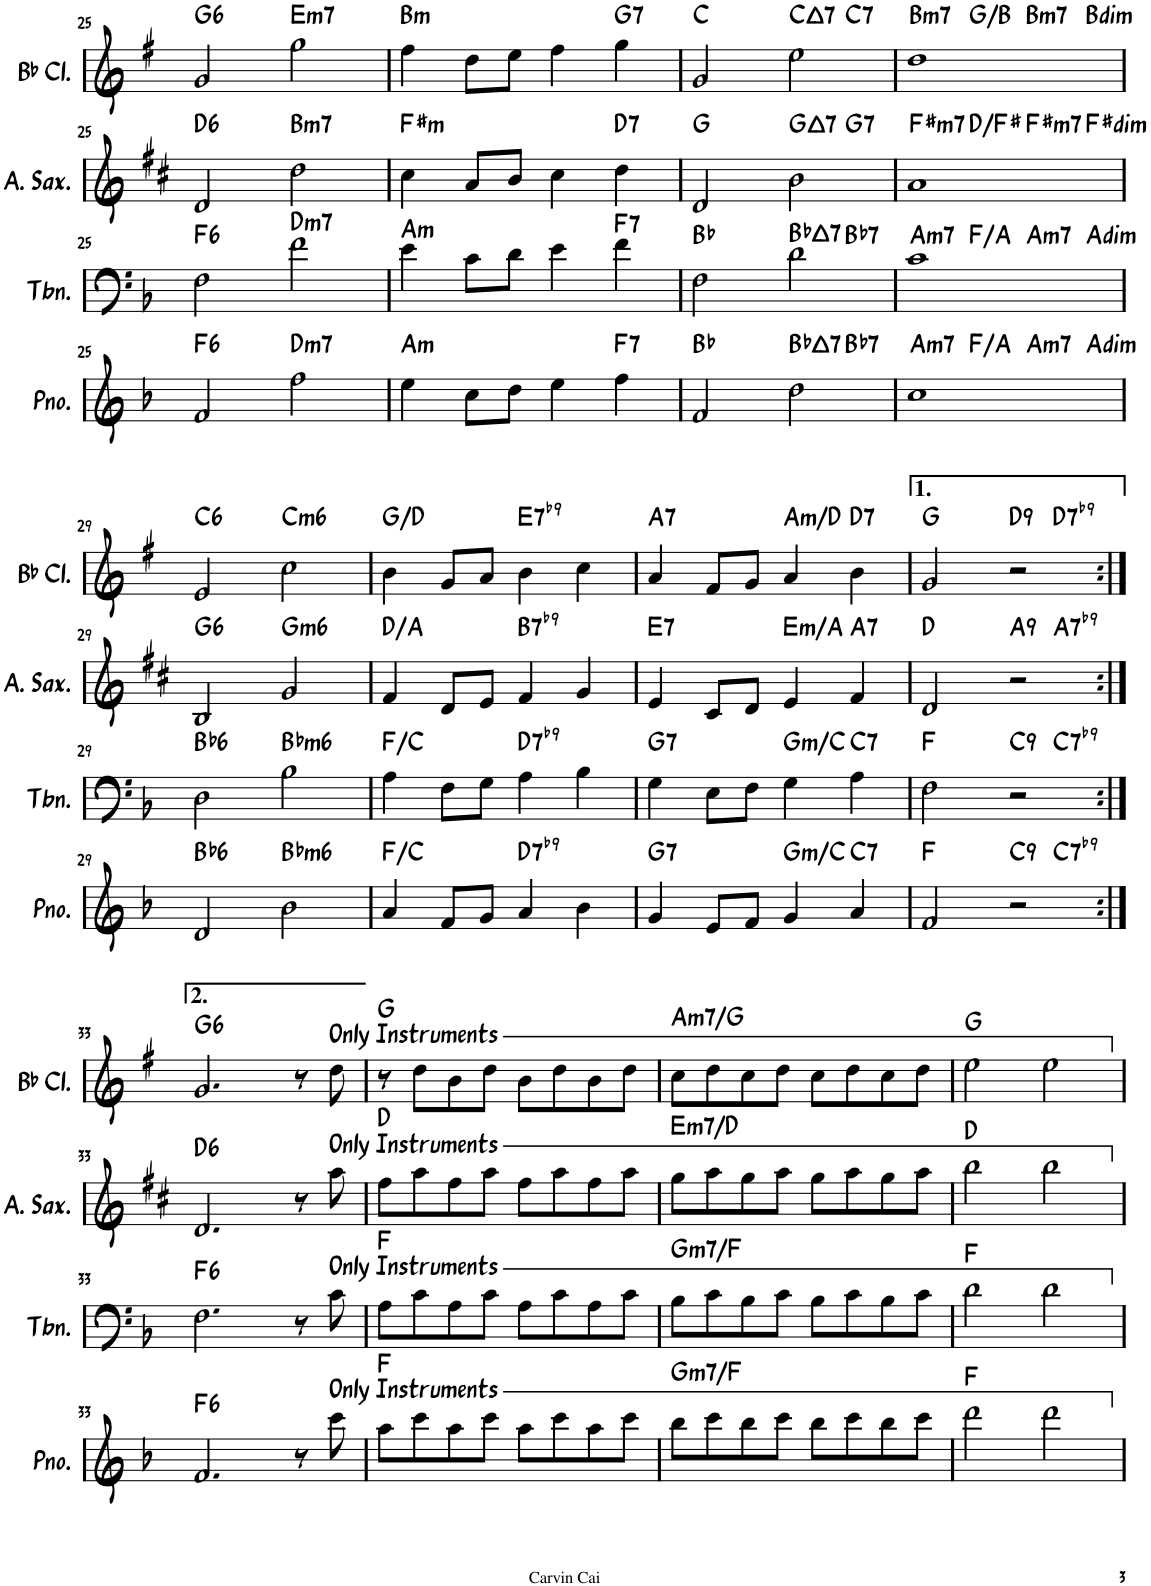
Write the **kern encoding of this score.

**kern	**harte	**kern	**harte	**kern	**harte	**kern	**harte
*part4	*part4	*part3	*part3	*part2	*part2	*part1	*part1
*staff4	*	*staff3	*	*staff2	*	*staff1	*
*I"钢琴	*	*I"长号	*	*I"中音萨克斯	*	*I"降B调单簧管	*
!!LO:PB:g=z
*clefG2	*	*clefF4	*	*clefG2	*	*clefG2	*
*	*	*	*	*Trd5c9	*	*Trd1c2	*
*k[b-]	*	*k[b-]	*	*k[f#c#]	*	*k[f#]	*
*M4/4	*	*M4/4	*	*M4/4	*	*M4/4	*
=25	=25	=25	=25	=25	=25	=25	=25
!	!LO:H:kt=6	!	!LO:H:kt=6	!	!LO:H:kt=6	!	!LO:H:kt=6
2f/	F:maj6	2F\	F:maj6	2d/	D:maj6	2g/	G:maj6
!	!LO:H:kt=m7	!	!LO:H:kt=m7	!	!LO:H:kt=m7	!	!LO:H:kt=m7
2ff\	D:min7	2f\	D:min7	2dd\	B:min7	2gg\	E:min7
=26	=26	=26	=26	=26	=26	=26	=26
!	!LO:H:kt=m	!	!LO:H:kt=m	!	!LO:H:kt=m	!	!LO:H:kt=m
4ee\	A:min	4e\	A:min	4cc#\	F#:min	4ff#\	B:min
8cc\L	.	8c\L	.	8a/L	.	8dd\L	.
8dd\J	.	8d\J	.	8b/J	.	8ee\J	.
4ee\	.	4e\	.	4cc#\	.	4ff#\	.
!	!LO:H:kt=7	!	!LO:H:kt=7	!	!LO:H:kt=7	!	!LO:H:kt=7
4ff\	F:7	4f\	F:7	4dd\	D:7	4gg\	G:7
=27	=27	=27	=27	=27	=27	=27	=27
*^	*	*^	*	*^	*	*^	*
2f/	2.ryy	Bb:maj	2F\	2.ryy	Bb:maj	2d/	2.ryy	G:maj	2g/	2.ryy	C:maj
!	!	!LO:H:kt=7	!	!	!LO:H:kt=7	!	!	!LO:H:kt=7	!	!	!LO:H:kt=7
2dd\	.	Bb:maj7	2d\	.	Bb:maj7	2b\	.	G:maj7	2ee\	.	C:maj7
!	!	!LO:H:kt=7	!	!	!LO:H:kt=7	!	!	!LO:H:kt=7	!	!	!LO:H:kt=7
.	4ryy	Bb:7	.	4ryy	Bb:7	.	4ryy	G:7	.	4ryy	C:7
=28	=28	=28	=28	=28	=28	=28	=28	=28	=28	=28	=28
!	!	!LO:H:kt=m7	!	!	!LO:H:kt=m7	!	!	!LO:H:kt=m7	!	!	!LO:H:kt=m7
*^	*^	*	*^	*^	*	*^	*^	*	*^	*^	*
1cc	4ryy	2ryy	2.ryy	A:min7	1c	4ryy	2ryy	2.ryy	A:min7	1a	4ryy	2ryy	2.ryy	F#:min7	1dd	4ryy	2ryy	2.ryy	B:min7
.	2.ryy	.	.	F:maj/3	.	2.ryy	.	.	F:maj/3	.	2.ryy	.	.	D:maj/3	.	2.ryy	.	.	G:maj/3
!	!	!	!	!LO:H:kt=m7	!	!	!	!	!LO:H:kt=m7	!	!	!	!	!LO:H:kt=m7	!	!	!	!	!LO:H:kt=m7
.	.	2ryy	.	A:min7	.	.	2ryy	.	A:min7	.	.	2ryy	.	F#:min7	.	.	2ryy	.	B:min7
!	!	!	!	!LO:H:kt=dim	!	!	!	!	!LO:H:kt=dim	!	!	!	!	!LO:H:kt=dim	!	!	!	!	!LO:H:kt=dim
.	.	.	4ryy	A:dim	.	.	.	4ryy	A:dim	.	.	.	4ryy	F#:dim	.	.	.	4ryy	B:dim
!!LO:LB:g=z
=29	=29	=29	=29	=29	=29	=29	=29	=29	=29	=29	=29	=29	=29	=29	=29	=29	=29	=29	=29
!	!	!	!	!LO:H:kt=6	!	!	!	!	!LO:H:kt=6	!	!	!	!	!LO:H:kt=6	!	!	!	!	!LO:H:kt=6
*v	*v	*v	*v	*	*	*	*	*	*	*v	*v	*v	*v	*	*v	*v	*v	*v	*
*	*	*v	*v	*v	*v	*	*	*	*	*
2d/	Bb:maj6	2D\	Bb:maj6	2B/	G:maj6	2e/	C:maj6
!	!LO:H:kt=m6	!	!LO:H:kt=m6	!	!LO:H:kt=m6	!	!LO:H:kt=m6
2b-\	Bb:min6	2B-\	Bb:min6	2g/	G:min6	2cc\	C:min6
=30	=30	=30	=30	=30	=30	=30	=30
4a/	F:maj/5	4A\	F:maj/5	4f#/	D:maj/5	4b\	G:maj/5
8f/L	.	8F\L	.	8d/L	.	8g/L	.
8g/J	.	8G\J	.	8e/J	.	8a/J	.
!	!LO:H:kt=7	!	!LO:H:kt=7	!	!LO:H:kt=7	!	!LO:H:kt=7
4a/	D:7(b9)	4A\	D:7(b9)	4f#/	B:7(b9)	4b\	E:7(b9)
4b-\	.	4B-\	.	4g/	.	4cc\	.
=31	=31	=31	=31	=31	=31	=31	=31
!	!LO:H:kt=7	!	!LO:H:kt=7	!	!LO:H:kt=7	!	!LO:H:kt=7
4g/	G:7	4G\	G:7	4e/	E:7	4a/	A:7
8e/L	.	8E\L	.	8c#/L	.	8f#/L	.
8f/J	.	8F\J	.	8d/J	.	8g/J	.
!	!LO:H:kt=m	!	!LO:H:kt=m	!	!LO:H:kt=m	!	!LO:H:kt=m
4g/	G:min/4	4G\	G:min/4	4e/	E:min/4	4a/	A:min/4
!	!LO:H:kt=7	!	!LO:H:kt=7	!	!LO:H:kt=7	!	!LO:H:kt=7
4a/	C:7	4A\	C:7	4f#/	A:7	4b\	D:7
=32	=32	=32	=32	=32	=32	=32	=32
*^	*	*^	*	*^	*	*^	*
2f/	2.ryy	F:maj	2F\	2.ryy	F:maj	2d/	2.ryy	D:maj	2g/	2.ryy	G:maj
!	!	!LO:H:kt=9	!	!	!LO:H:kt=9	!	!	!LO:H:kt=9	!	!	!LO:H:kt=9
2r	.	C:9	2r	.	C:9	2r	.	A:9	2r	.	D:9
!	!	!LO:H:kt=7	!	!	!LO:H:kt=7	!	!	!LO:H:kt=7	!	!	!LO:H:kt=7
.	4ryy	C:7(b9)	.	4ryy	C:7(b9)	.	4ryy	A:7(b9)	.	4ryy	D:7(b9)
!!LO:LB:g=z
=33:|!	=33:|!	=33:|!	=33:|!	=33:|!	=33:|!	=33:|!	=33:|!	=33:|!	=33:|!	=33:|!	=33:|!
!	!	!LO:H:kt=6	!	!	!LO:H:kt=6	!	!	!LO:H:kt=6	!	!	!LO:H:kt=6
*v	*v	*	*	*	*	*v	*v	*	*v	*v	*
*	*	*v	*v	*	*	*	*	*
2.f/	F:maj6	2.F\	F:maj6	2.d/	D:maj6	2.g/	G:maj6
8r	.	8r	.	8r	.	8r	.
!	!	!	!	!	!	!LO:TX:a:t=Only Instruments	!
!	!	!	!	!LO:TX:a:t=Only Instruments	!	!	!
!	!	!LO:TX:a:t=Only Instruments	!	!	!	!	!
!LO:TX:a:t=Only Instruments	!	!	!	!	!	!	!
8ccc\	.	8c\	.	8aa\	.	8dd\	.
=34	=34	=34	=34	=34	=34	=34	=34
8aa\L	F:maj	8A\L	F:maj	8ff#\L	D:maj	8r	G:maj
8ccc\	.	8c\	.	8aa\	.	8dd\L	.
8aa\	.	8A\	.	8ff#\	.	8b\	.
8ccc\J	.	8c\J	.	8aa\J	.	8dd\J	.
8aa\L	.	8A\L	.	8ff#\L	.	8b\L	.
8ccc\	.	8c\	.	8aa\	.	8dd\	.
8aa\	.	8A\	.	8ff#\	.	8b\	.
8ccc\J	.	8c\J	.	8aa\J	.	8dd\J	.
=35	=35	=35	=35	=35	=35	=35	=35
!	!LO:H:kt=m7	!	!LO:H:kt=m7	!	!LO:H:kt=m7	!	!LO:H:kt=m7
8bb-\L	G:min7/b7	8B-\L	G:min7/b7	8gg\L	E:min7/b7	8cc\L	A:min7/b7
8ccc\	.	8c\	.	8aa\	.	8dd\	.
8bb-\	.	8B-\	.	8gg\	.	8cc\	.
8ccc\J	.	8c\J	.	8aa\J	.	8dd\J	.
8bb-\L	.	8B-\L	.	8gg\L	.	8cc\L	.
8ccc\	.	8c\	.	8aa\	.	8dd\	.
8bb-\	.	8B-\	.	8gg\	.	8cc\	.
8ccc\J	.	8c\J	.	8aa\J	.	8dd\J	.
=36	=36	=36	=36	=36	=36	=36	=36
2ddd\	F:maj	2d\	F:maj	2bb\	D:maj	2ee\	G:maj
2ddd\	.	2d\	.	2bb\	.	2ee\	.
=	=	=	=	=	=	=	=
*-	*-	*-	*-	*-	*-	*-	*-
